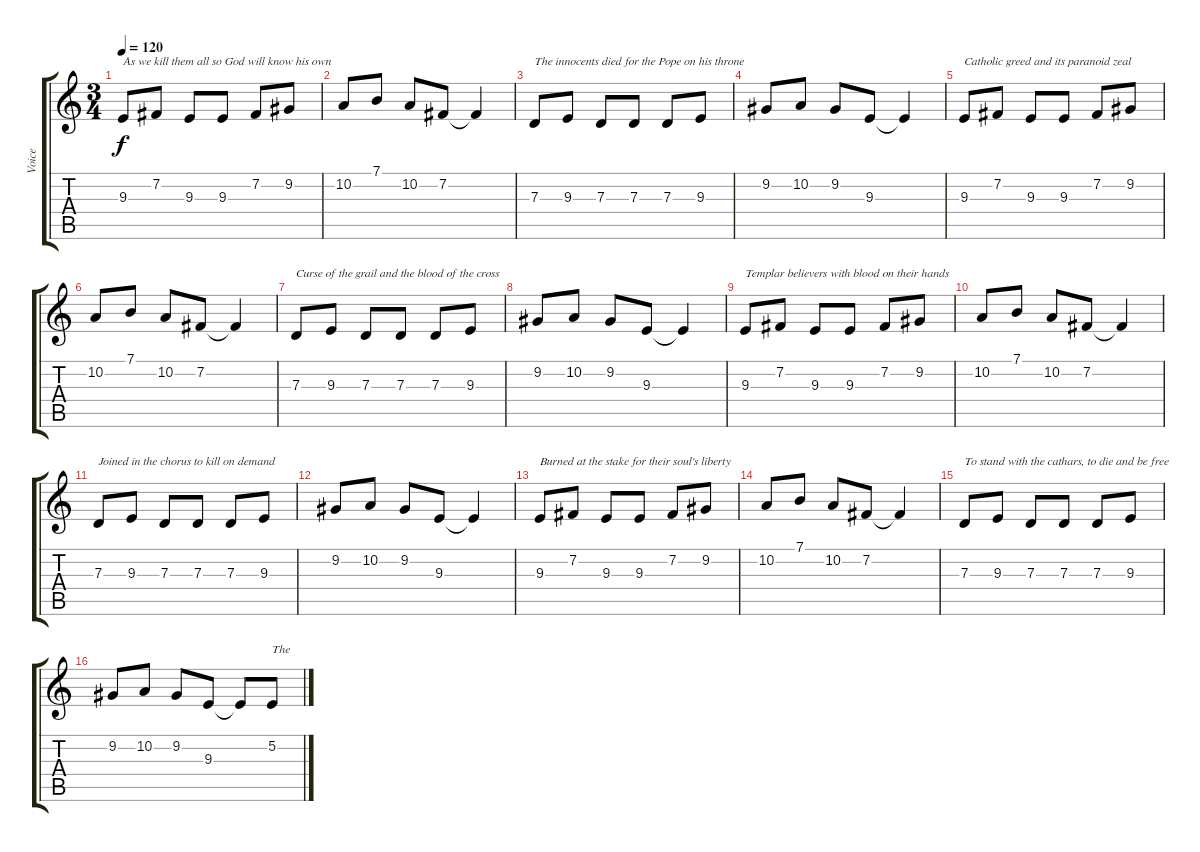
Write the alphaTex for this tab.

\track ("Voice" "Voice") {instrument cello}
\staff {score tabs}
\tuning (E4 B3 G3 D3 A2 E2) {hide}
\ts (3 4)
\tempo 120
\clef g2
\ks c
9.3.8{txt "As we kill them all so God will know his own " dy f} 7.2.8 9.3.8 9.3.8 7.2.8 9.2.8 |
10.2.8 7.1.8 10.2.8 7.2.8 7.2{t}.4 |
7.3.8{txt "The innocents died for the Pope on his throne "} 9.3.8 7.3.8 7.3.8 7.3.8 9.3.8 |
9.2.8 10.2.8 9.2.8 9.3.8 9.3{t}.4 |
9.3.8{txt "Catholic greed and its paranoid zeal "} 7.2.8 9.3.8 9.3.8 7.2.8 9.2.8 |
10.2.8 7.1.8 10.2.8 7.2.8 7.2{t}.4 |
7.3.8{txt "Curse of the grail and the blood of the cross "} 9.3.8 7.3.8 7.3.8 7.3.8 9.3.8 |
9.2.8 10.2.8 9.2.8 9.3.8 9.3{t}.4 |
9.3.8{txt "Templar believers with blood on their hands "} 7.2.8 9.3.8 9.3.8 7.2.8 9.2.8 |
10.2.8 7.1.8 10.2.8 7.2.8 7.2{t}.4 |
7.3.8{txt "Joined in the chorus to kill on demand "} 9.3.8 7.3.8 7.3.8 7.3.8 9.3.8 |
9.2.8 10.2.8 9.2.8 9.3.8 9.3{t}.4 |
9.3.8{txt "Burned at the stake for their soul's liberty "} 7.2.8 9.3.8 9.3.8 7.2.8 9.2.8 |
10.2.8 7.1.8 10.2.8 7.2.8 7.2{t}.4 |
7.3.8{txt "To stand with the cathars, to die and be free "} 9.3.8 7.3.8 7.3.8 7.3.8 9.3.8 |
9.2.8 10.2.8 9.2.8 9.3.8 9.3{t}.8 5.2.8{txt "The"}
